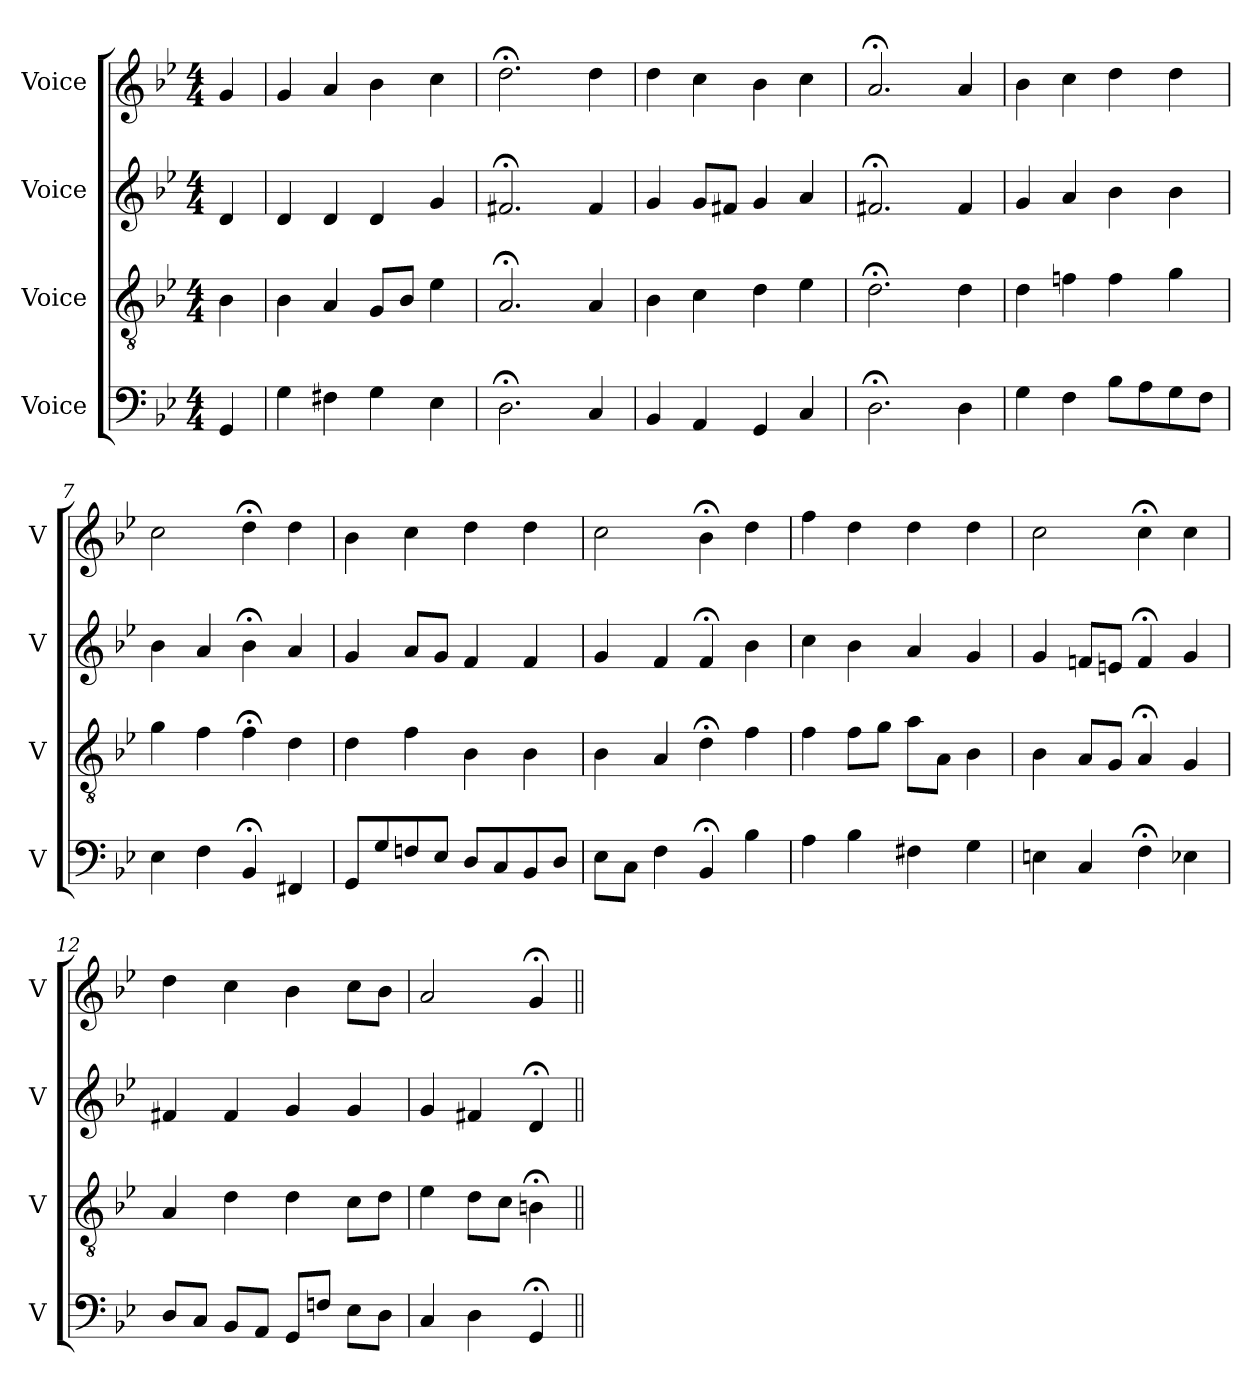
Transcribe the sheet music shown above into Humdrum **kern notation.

**kern	**kern	**kern	**kern
*part4	*part3	*part2	*part1
*staff4	*staff3	*staff2	*staff1
*I"Voice	*I"Voice	*I"Voice	*I"Voice
*I'V	*I'V	*I'V	*I'V
*clefF4	*clefGv2	*clefG2	*clefG2
*k[b-e-]	*k[b-e-]	*k[b-e-]	*k[b-e-]
*M4/4	*M4/4	*M4/4	*M4/4
=	=	=	=
4GG	4B-	4d	4g
=2	=2	=2	=2
4G	4B-	4d	4g
4F#X	4A	4d	4a
4G	8GL	4d	4b-
.	8B-J	.	.
4E-	4e-	4g	4cc
=3	=3	=3	=3
2.D;<	2.A;<	2.f#X;<	2.dd;<
4C	4A	4f#	4dd
=4	=4	=4	=4
4BB-	4B-	4g	4dd
4AA	4c	8gL	4cc
.	.	8f#XJ	.
4GG	4d	4g	4b-
4C	4e-	4a	4cc
=5	=5	=5	=5
2.D;<	2.d;<	2.f#X;<	2.a;<
4D	4d	4f#	4a
=6	=6	=6	=6
4G	4d	4g	4b-
4F	4fn	4a	4cc
8B-L	4f	4b-	4dd
8A	.	.	.
8G	4g	4b-	4dd
8FJ	.	.	.
=7	=7	=7	=7
4E-	4g	4b-	2cc
4F	4f	4a	.
4BB-;<	4f;<	4b-;<	4dd;<
4FF#X	4d	4a	4dd
=8	=8	=8	=8
8GGL	4d	4g	4b-
8G	.	.	.
8Fn	4f	8aL	4cc
8E-J	.	8gJ	.
8DL	4B-	4f	4dd
8C	.	.	.
8BB-	4B-	4f	4dd
8DJ	.	.	.
=9	=9	=9	=9
8E-L	4B-	4g	2cc
8CJ	.	.	.
4F	4A	4f	.
4BB-;<	4d;<	4f;<	4b-;<
4B-	4f	4b-	4dd
=10	=10	=10	=10
4A	4f	4cc	4ff
4B-	8fL	4b-	4dd
.	8gJ	.	.
4F#X	8aL	4a	4dd
.	8AJ	.	.
4G	4B-	4g	4dd
=11	=11	=11	=11
4En	4B-	4g	2cc
4C	8AL	8fnL	.
.	8GJ	8enJ	.
4F;<	4A;<	4f;<	4cc;<
4E-X	4G	4g	4cc
=12	=12	=12	=12
8DL	4A	4f#X	4dd
8CJ	.	.	.
8BB-L	4d	4f#	4cc
8AAJ	.	.	.
8GGL	4d	4g	4b-
8FnJ	.	.	.
8E-L	8cL	4g	8ccL
8DJ	8dJ	.	8b-J
=13	=13	=13	=13
4C	4e-	4g	2a
4D	8dL	4f#X	.
.	8cJ	.	.
4GG;<	4Bn;<	4d;<	4g;<
=||	=||	=||	=||
*-	*-	*-	*-
